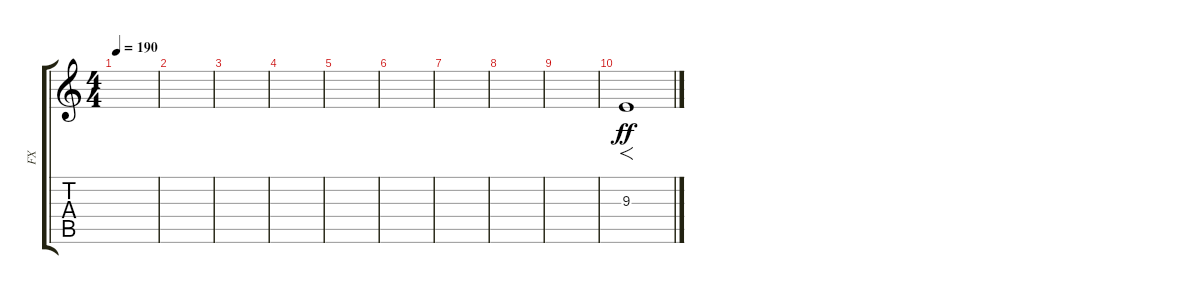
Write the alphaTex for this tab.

\track ("FX" "FX") {instrument seashore}
\staff {score tabs}
\tuning (E4 B3 G3 D3 A2 E2) {hide}
\ts (4 4)
\tempo 190
\clef g2
\ks c
|
|
|
|
|
|
|
|
|
9.3.1{f dy ff}
